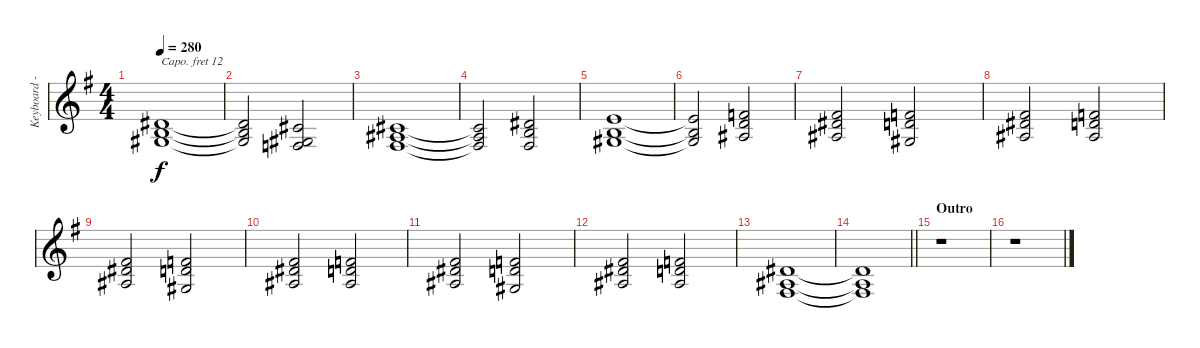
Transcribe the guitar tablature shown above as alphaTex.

\track ("Keyboard - Derek Sherinian" "Keyboard -") {instrument choiraahs}
\staff {score}
\capo 12
\tuning (Eb4 Bb3 Gb3 Db3 Ab2 Eb2) {hide}
\ts (4 4)
\tempo 280
\clef g2
\ks eminor
(2.4 3.5 5.6).1{dy f} |
(2.4{t} 3.5{t} 5.6{t}).2 (0.4 0.5 2.6).2 |
(0.4 2.5 3.6).1 |
(0.4{t} 2.5{t} 3.6{t}).2 (2.4 3.5 3.6).2 |
(3.4 3.5 5.6).1 |
(3.4{t} 3.5{t} 5.6{t}).2 (4.4 6.5 7.6).2 |
(0.3 2.4 2.5).2 (4.4 6.5 5.6).2 |
(0.3 2.4 2.5).2 (4.4 6.5 7.6).2 |
(0.3 2.4 2.5).2 (4.4 6.5 5.6).2 |
(0.3 2.4 2.5).2 (4.4 6.5 7.6).2 |
(0.3 2.4 2.5).2 (4.4 6.5 5.6).2 |
(0.3 2.4 2.5).2 (4.4 6.5 7.6).2 |
(2.4 2.5 3.6).1 |
\barLineRight lightlight
(2.4{t} 2.5{t} 3.6{t}).1 |
\section ("" "Outro")
r.1 |
r.1
